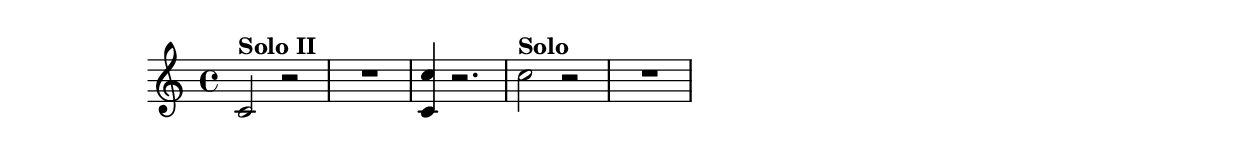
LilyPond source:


\header { texidoc = " Multimeasure rests are printed after solos, both
    for solo1 and for solo2."  }
\version "2.6.0"

\layout { raggedright = ##t }
  \new Staff 
    \partcombine
     \relative c''{ R1*2 | c4 r2.  | c2 r  | R1 }
     \relative c' {  c2 r | R1 | c4 r2. | R1*2  }
